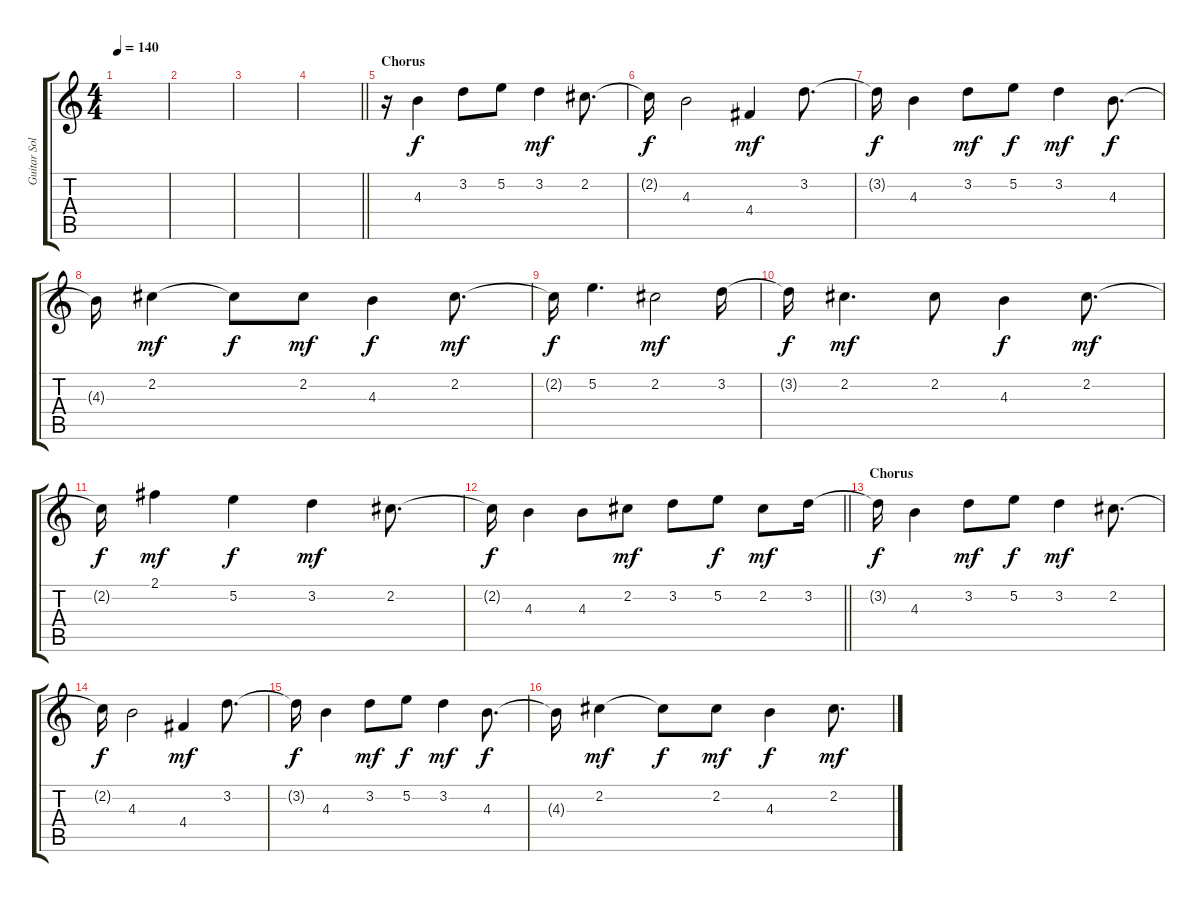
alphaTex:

\track ("Guitar Solo" "Guitar Sol") {instrument distortionguitar}
\staff {score tabs}
\tuning (E4 B3 G3 D3 A2 E2) {hide}
\ts (4 4)
\tempo 140
\clef g2
\ks c
|
|
|
\barLineRight lightlight
|
\section ("" "Chorus")
r.16 4.3.4 3.2.8 5.2.8{dy f} 3.2.4{dy mf} 2.2.8{d} |
2.2{t}.16{dy f} 4.3.2 4.4.4{dy mf} 3.2.8{d} |
3.2{t}.16{dy f} 4.3.4 3.2.8{dy mf} 5.2.8{dy f} 3.2.4{dy mf} 4.3.8{d dy f} |
4.3{t}.16 2.2.4{dy mf} 2.2{t}.8{dy f} 2.2.8{dy mf} 4.3.4{dy f} 2.2.8{d dy mf} |
2.2{t}.16{dy f} 5.2.4{d} 2.2.2{dy mf} 3.2.16 |
3.2{t}.16{dy f} 2.2.4{d dy mf} 2.2.8 4.3.4{dy f} 2.2.8{d dy mf} |
2.2{t}.16{dy f} 2.1.4{dy mf} 5.2.4{dy f} 3.2.4{dy mf} 2.2.8{d} |
\barLineRight lightlight
2.2{t}.16{dy f} 4.3.4 4.3.8 2.2.8{dy mf} 3.2.8 5.2.8{dy f} 2.2.8{dy mf} 3.2.16 |
\section ("" "Chorus")
3.2{t}.16{dy f} 4.3.4 3.2.8{dy mf} 5.2.8{dy f} 3.2.4{dy mf} 2.2.8{d} |
2.2{t}.16{dy f} 4.3.2 4.4.4{dy mf} 3.2.8{d} |
3.2{t}.16{dy f} 4.3.4 3.2.8{dy mf} 5.2.8{dy f} 3.2.4{dy mf} 4.3.8{d dy f} |
4.3{t}.16 2.2.4{dy mf} 2.2{t}.8{dy f} 2.2.8{dy mf} 4.3.4{dy f} 2.2.8{d dy mf}
